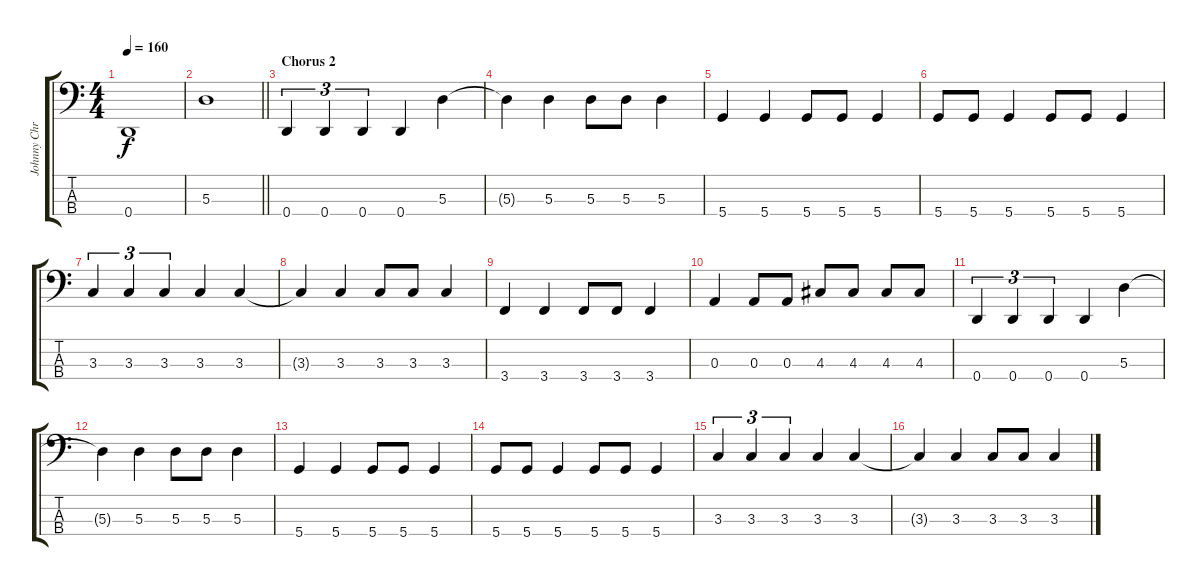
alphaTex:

\track ("Johnny Christ Bass" "Johnny Chr") {instrument electricbasspick}
\staff {score tabs}
\tuning (G2 D2 A1 D1) {hide}
\ts (4 4)
\tempo 160
\clef f4
\ks c
0.4.1{dy f} |
\barLineRight lightlight
5.3.1 |
\section ("" "Chorus 2")
0.4.4{tu (3 2)} 0.4.4{tu (3 2)} 0.4.4{tu (3 2)} 0.4.4 5.3.4 |
5.3{t}.4 5.3.4 5.3.8 5.3.8 5.3.4 |
5.4.4 5.4.4 5.4.8 5.4.8 5.4.4 |
5.4.8 5.4.8 5.4.4 5.4.8 5.4.8 5.4.4 |
3.3.4{tu (3 2)} 3.3.4{tu (3 2)} 3.3.4{tu (3 2)} 3.3.4 3.3.4 |
3.3{t}.4 3.3.4 3.3.8 3.3.8 3.3.4 |
3.4.4 3.4.4 3.4.8 3.4.8 3.4.4 |
0.3.4 0.3.8 0.3.8 4.3.8 4.3.8 4.3.8 4.3.8 |
0.4.4{tu (3 2)} 0.4.4{tu (3 2)} 0.4.4{tu (3 2)} 0.4.4 5.3.4 |
5.3{t}.4 5.3.4 5.3.8 5.3.8 5.3.4 |
5.4.4 5.4.4 5.4.8 5.4.8 5.4.4 |
5.4.8 5.4.8 5.4.4 5.4.8 5.4.8 5.4.4 |
3.3.4{tu (3 2)} 3.3.4{tu (3 2)} 3.3.4{tu (3 2)} 3.3.4 3.3.4 |
3.3{t}.4 3.3.4 3.3.8 3.3.8 3.3.4
